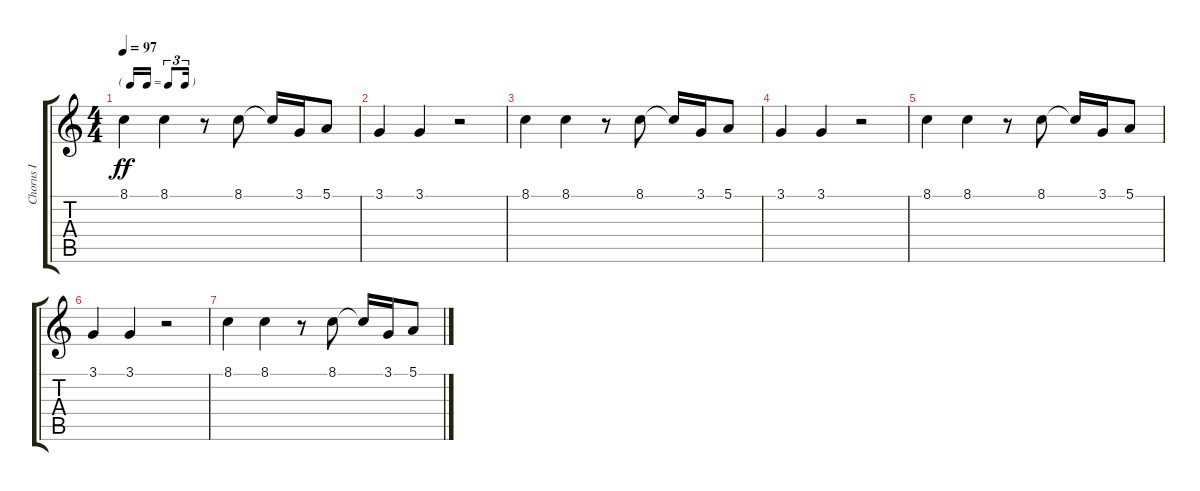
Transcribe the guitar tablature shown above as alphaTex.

\track ("Chorus I" "Chorus I") {instrument voiceoohs}
\staff {score tabs}
\tuning (E4 B3 G3 D3 A2 E2) {hide}
\ts (4 4)
\tf triplet16th
\tempo 97
\clef g2
\ks c
8.1.4{dy ff} 8.1.4 r.8 8.1.8 8.1{t}.16 3.1.16 5.1.8 |
3.1.4 3.1.4 r.2 |
8.1.4 8.1.4 r.8 8.1.8 8.1{t}.16 3.1.16 5.1.8 |
3.1.4 3.1.4 r.2 |
8.1.4 8.1.4 r.8 8.1.8 8.1{t}.16 3.1.16 5.1.8 |
3.1.4 3.1.4 r.2 |
8.1.4 8.1.4 r.8 8.1.8 8.1{t}.16 3.1.16 5.1.8
